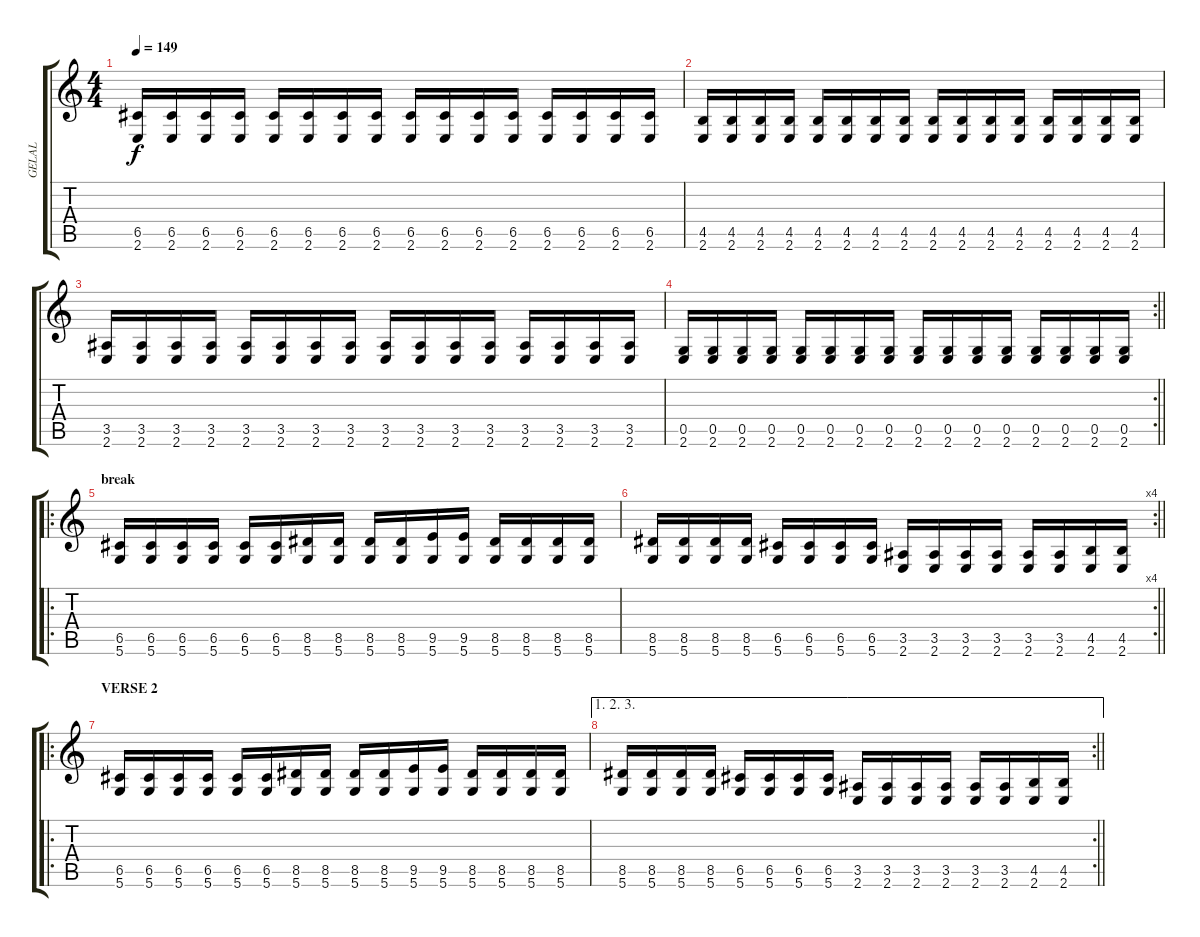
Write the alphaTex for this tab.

\track ("GELAL" "GELAL") {instrument distortionguitar}
\staff {score tabs}
\tuning (D4 A3 F3 C3 G2 D2) {hide}
\ts (4 4)
\tempo 149
\clef g2
\ks c
(6.5 2.6).16{dy f} (6.5 2.6).16 (6.5 2.6).16 (6.5 2.6).16 (6.5 2.6).16 (6.5 2.6).16 (6.5 2.6).16 (6.5 2.6).16 (6.5 2.6).16 (6.5 2.6).16 (6.5 2.6).16 (6.5 2.6).16 (6.5 2.6).16 (6.5 2.6).16 (6.5 2.6).16 (6.5 2.6).16 |
(4.5 2.6).16 (4.5 2.6).16 (4.5 2.6).16 (4.5 2.6).16 (4.5 2.6).16 (4.5 2.6).16 (4.5 2.6).16 (4.5 2.6).16 (4.5 2.6).16 (4.5 2.6).16 (4.5 2.6).16 (4.5 2.6).16 (4.5 2.6).16 (4.5 2.6).16 (4.5 2.6).16 (4.5 2.6).16 |
(3.5 2.6).16 (3.5 2.6).16 (3.5 2.6).16 (3.5 2.6).16 (3.5 2.6).16 (3.5 2.6).16 (3.5 2.6).16 (3.5 2.6).16 (3.5 2.6).16 (3.5 2.6).16 (3.5 2.6).16 (3.5 2.6).16 (3.5 2.6).16 (3.5 2.6).16 (3.5 2.6).16 (3.5 2.6).16 |
\rc 2
\barLineRight lightlight
(0.5 2.6).16 (0.5 2.6).16 (0.5 2.6).16 (0.5 2.6).16 (0.5 2.6).16 (0.5 2.6).16 (0.5 2.6).16 (0.5 2.6).16 (0.5 2.6).16 (0.5 2.6).16 (0.5 2.6).16 (0.5 2.6).16 (0.5 2.6).16 (0.5 2.6).16 (0.5 2.6).16 (0.5 2.6).16 |
\ro
\section ("" "break")
(6.5 5.6).16 (6.5 5.6).16 (6.5 5.6).16 (6.5 5.6).16 (6.5 5.6).16 (6.5 5.6).16 (8.5 5.6).16 (8.5 5.6).16 (8.5 5.6).16 (8.5 5.6).16 (9.5 5.6).16 (9.5 5.6).16 (8.5 5.6).16 (8.5 5.6).16 (8.5 5.6).16 (8.5 5.6).16 |
\rc 4
\barLineRight lightlight
(8.5 5.6).16 (8.5 5.6).16 (8.5 5.6).16 (8.5 5.6).16 (6.5 5.6).16 (6.5 5.6).16 (6.5 5.6).16 (6.5 5.6).16 (3.5 2.6).16 (3.5 2.6).16 (3.5 2.6).16 (3.5 2.6).16 (3.5 2.6).16 (3.5 2.6).16 (4.5 2.6).16 (4.5 2.6).16 |
\ro
\section ("" "VERSE 2")
(6.5 5.6).16 (6.5 5.6).16 (6.5 5.6).16 (6.5 5.6).16 (6.5 5.6).16 (6.5 5.6).16 (8.5 5.6).16 (8.5 5.6).16 (8.5 5.6).16 (8.5 5.6).16 (9.5 5.6).16 (9.5 5.6).16 (8.5 5.6).16 (8.5 5.6).16 (8.5 5.6).16 (8.5 5.6).16 |
\ae (1 2 3)
\rc 2
\barLineRight lightlight
(8.5 5.6).16 (8.5 5.6).16 (8.5 5.6).16 (8.5 5.6).16 (6.5 5.6).16 (6.5 5.6).16 (6.5 5.6).16 (6.5 5.6).16 (3.5 2.6).16 (3.5 2.6).16 (3.5 2.6).16 (3.5 2.6).16 (3.5 2.6).16 (3.5 2.6).16 (4.5 2.6).16 (4.5 2.6).16
